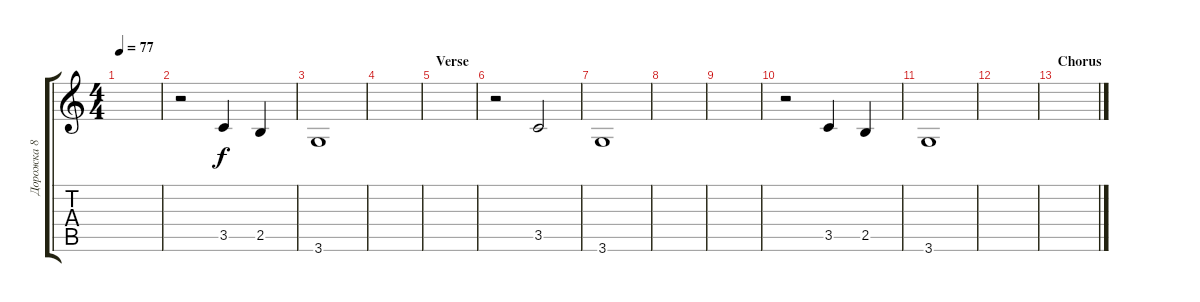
\track ("Дорожка 8" "Дорожка 8") {instrument acousticguitarsteel}
\staff {score tabs}
\tuning (E4 B3 G3 D3 A2 E2) {hide}
\ts (4 4)
\tempo 77
\clef g2
\ks c
|
r.2 3.5.4 2.5.4 |
3.6.1 |
|
\section ("" "Verse")
|
r.2 3.5.2 |
3.6.1 |
|
|
r.2 3.5.4 2.5.4 |
3.6.1 |
|
\section ("" "Chorus")
